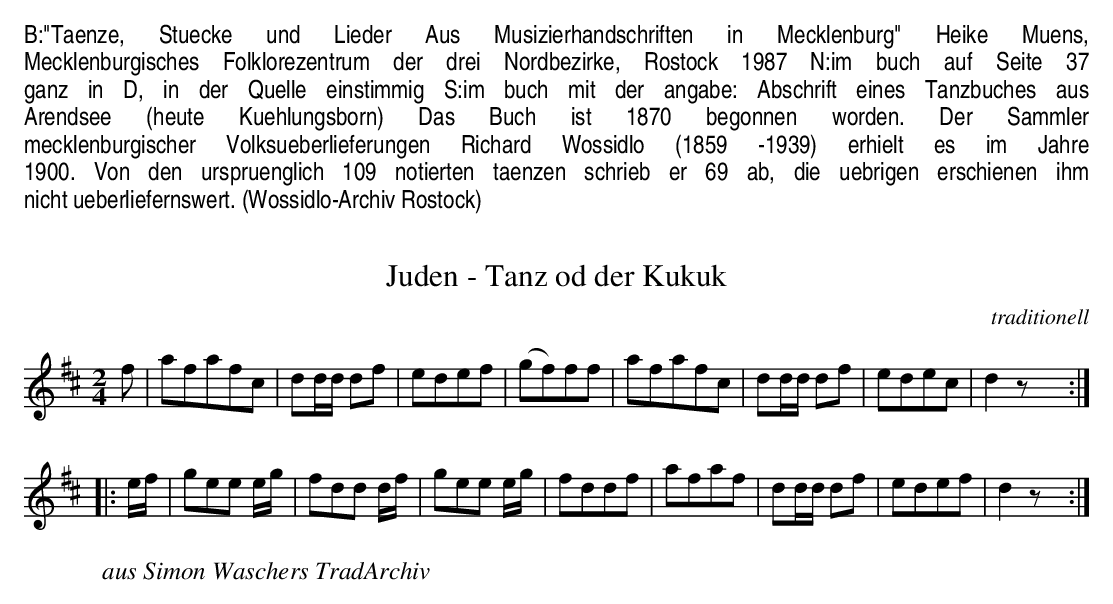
X:1
T:Juden - Tanz od der Kukuk
C:traditionell
%%textfont Helvetica-Narrow 10pt
%%begintext align
B:"Taenze, Stuecke und Lieder Aus Musizierhandschriften in Mecklenburg" Heike Muens, Mecklenburgisches Folklorezentrum der drei Nordbezirke, Rostock 1987
N:im buch auf Seite 37 ganz in D, in der Quelle einstimmig
S:im buch mit der angabe: Abschrift eines Tanzbuches aus Arendsee (heute Kuehlungsborn) Das Buch ist 1870 begonnen worden. Der Sammler mecklenburgischer Volksueberlieferungen Richard Wossidlo (1859 -1939) erhielt es im Jahre 1900. Von den urspruenglich 109 notierten taenzen schrieb er 69 ab, die uebrigen erschienen ihm nicht ueberliefernswert. (Wossidlo-Archiv Rostock)
%%endtext
M:2/4
L:1/8
K:D
f |\
afafc | dd/d/ df | edef | (gf)ff |\
afafc | dd/d/ df | edec | d2 zx :|
|: e/f/ |\
gee e/g/ | fdd d/f/ | gee e/g/ | fddf |\
afaf | dd/d/ df | edef | d2 zx :|
W:aus Simon Waschers TradArchiv
